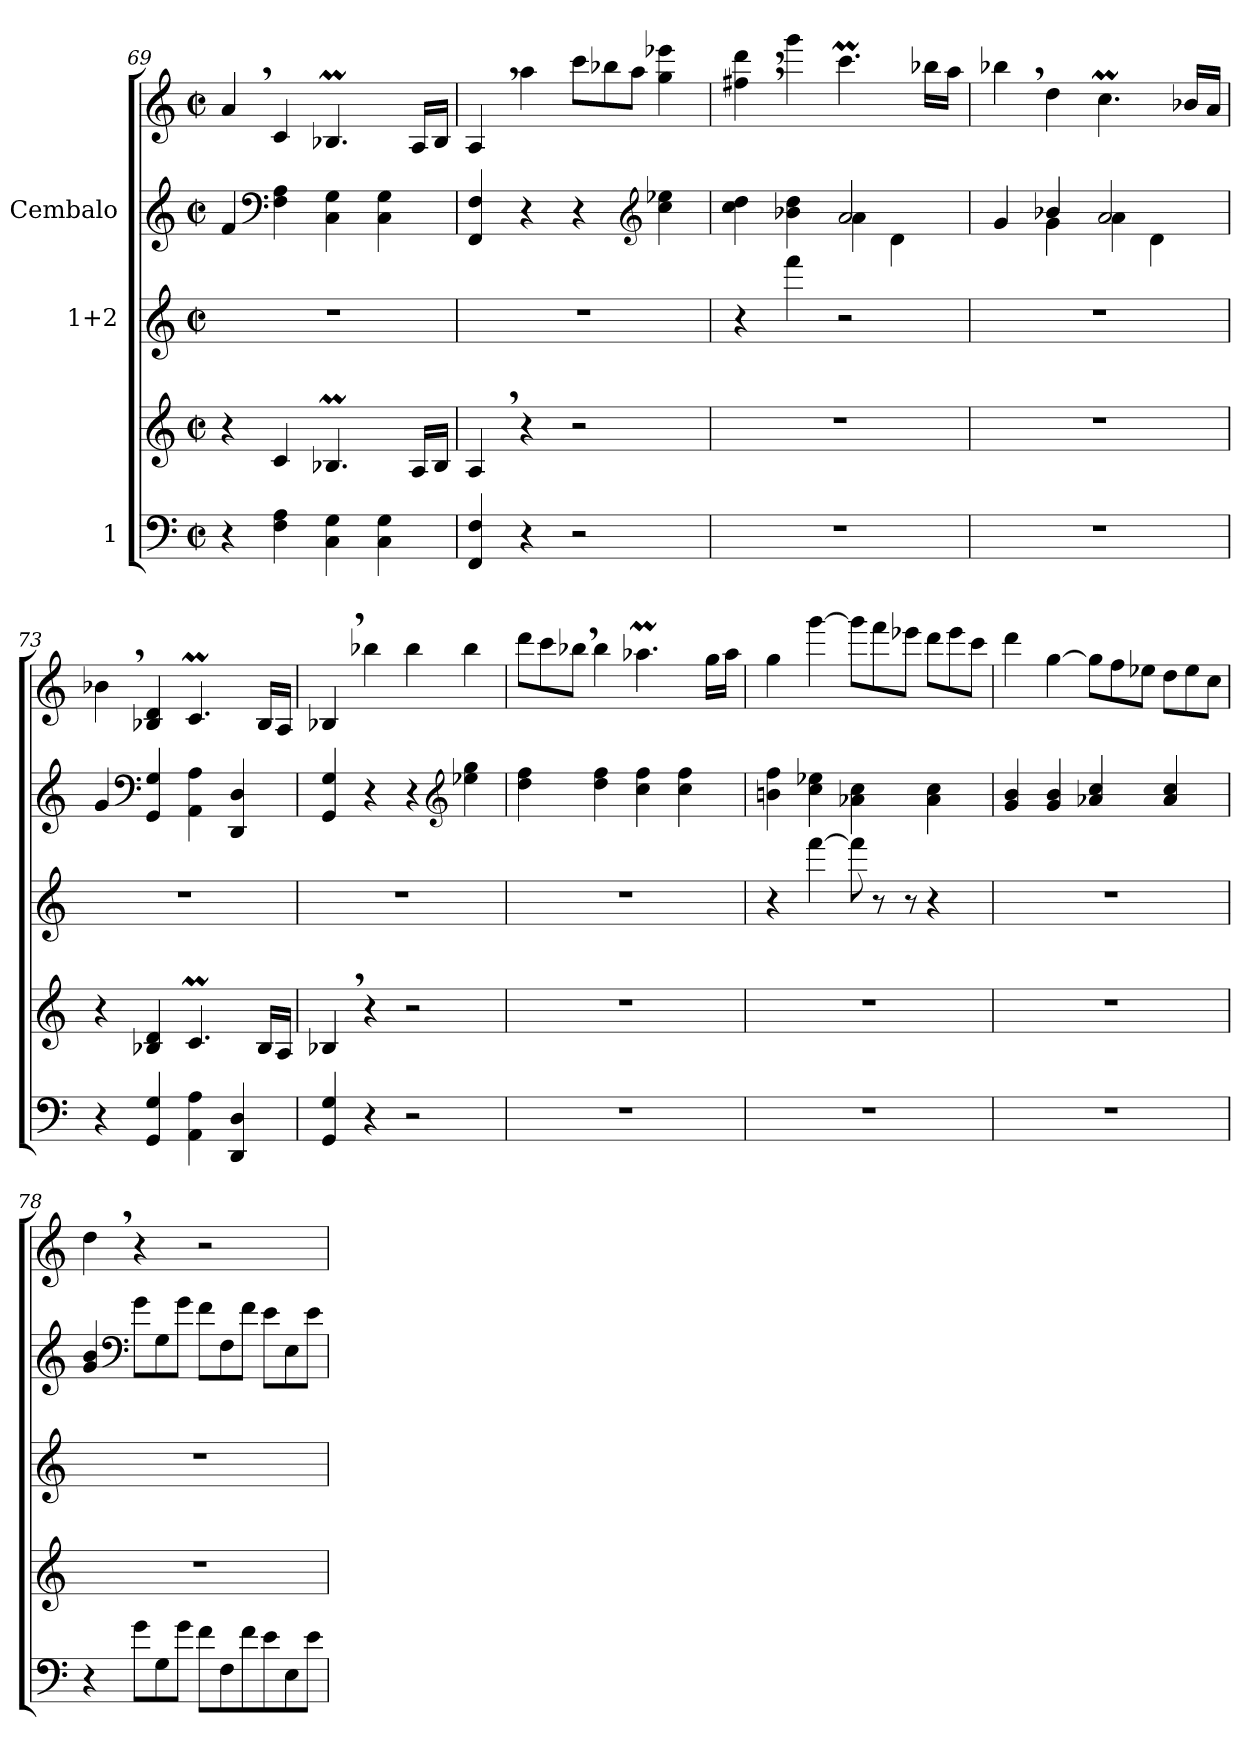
**kern	**kern	**kern	**kern	**kern
*part3	*part3	*part2	*part1	*part1
*staff5	*staff4	*staff3	*staff2	*staff1
*I"1	*	*I"1+2	*I"Cembalo	*
*clefF4	*clefG2	*clefG2	*clefG2	*clefG2
*k[]	*k[]	*k[]	*k[]	*k[]
*M2/2	*M2/2	*M2/2	*M2/2	*M2/2
*met(c|)	*met(c|)	*met(c|)	*met(c|)	*met(c|)
=69	=69	=69	=69	=69
4r	4r	1r	4f/	4a,/
*	*	*	*clefF4	*
4F\ 4A\	4c/	.	4F\ 4A\	4c/
4C\ 4G\	4.B-XM/	.	4C\ 4G\	4.B-XM/
4C\ 4G\	.	.	4C\ 4G\	.
.	16A/LL	.	.	16A/LL
.	16B-/JJ	.	.	16B-/JJ
=70	=70	=70	=70	=70
4FF/ 4F/	4A,/	1r	4FF/ 4F/	4A,/
4r	4r	.	4r	4aa\
*	*	*	*	*Xtuplet
2r	2r	.	4r	12ccc\L
.	.	.	.	12bb-X\
.	.	.	.	12aa\J
*	*	*	*clefG2	*
.	.	.	4cc\ 4ee-X\	4gg\ 4eee-X\
=71	=71	=71	=71	=71
*	*	*	*^	*
1r	1r	4r	4cc\ 4dd\	2ryy	4ff#X\, 4ddd\,
.	.	4fff\	4b-X\ 4dd\	.	4ggg\
.	.	2r	2a/	4a\	4.cccM\
.	.	.	.	4d\	.
.	.	.	.	.	16bb-X\LL
.	.	.	.	.	16aa\JJ
!!LO:LB:g=z
=72	=72	=72	=72	=72	=72
1r	1r	1r	4g/	4ryy	4bb-X,\
.	.	.	4b-X/	4g\	4dd\
.	.	.	2a/	4a\	4.ccM\
.	.	.	.	4d\	.
.	.	.	.	.	16b-X/LL
.	.	.	.	.	16a/JJ
*	*	*	*v	*v	*
=73	=73	=73	=73	=73
4r	4r	1r	4g/	4b-X,\
*	*	*	*clefF4	*
4GG/ 4G/	4B-X/ 4d/	.	4GG/ 4G/	4B-X/ 4d/
4AA\ 4A\	4.cM/	.	4AA\ 4A\	4.cM/
4DD/ 4D/	.	.	4DD/ 4D/	.
.	16B-/LL	.	.	16B-/LL
.	16A/JJ	.	.	16A/JJ
=74	=74	=74	=74	=74
4GG/ 4G/	4B-X,/	1r	4GG/ 4G/	4B-X,/
4r	4r	.	4r	4bb-X\
2r	2r	.	4r	4bb-\
*	*	*	*clefG2	*
.	.	.	4ee-X\ 4gg\	4bb-\
=75	=75	=75	=75	=75
1r	1r	1r	4dd\ 4ff\	12ddd\L
.	.	.	.	12ccc\
.	.	.	.	12bb-X,\J
.	.	.	4dd\ 4ff\	4bb-\
.	.	.	4cc\ 4ff\	4.aa-XM\
.	.	.	4cc\ 4ff\	.
.	.	.	.	16gg\LL
.	.	.	.	16aa-\JJ
!!LO:LB:g=z
=76	=76	=76	=76	=76
1r	1r	4r	4bn\ 4ff\	4gg\
.	.	[4fff\	4cc\ 4ee-X\	[4ggg\
*	*	*Xtuplet	*	*
.	.	12fff\]	4a-X\ 4cc\	12ggg\L]
.	.	12r	.	12fff\
.	.	12r	.	12eee-X\J
.	.	4r	4a-\ 4cc\	12ddd\L
.	.	.	.	12eee-\
.	.	.	.	12ccc\J
=77	=77	=77	=77	=77
1r	1r	1r	4g/ 4b/	4ddd\
.	.	.	4g/ 4b/	[4gg\
.	.	.	4a-X/ 4cc/	12gg\L]
.	.	.	.	12ff\
.	.	.	.	12ee-X\J
.	.	.	4a-/ 4cc/	12dd\L
.	.	.	.	12ee-\
.	.	.	.	12cc\J
=78	=78	=78	=78	=78
4r	1r	1r	4g/ 4b/	4dd,\
*	*	*	*clefF4	*
*Xtuplet	*	*	*Xtuplet	*
12g\L	.	.	12g\L	4r
12G\	.	.	12G\	.
12g\J	.	.	12g\J	.
12f\L	.	.	12f\L	2r
12F\	.	.	12F\	.
12f\	.	.	12f\J	.
12e\	.	.	12e\L	.
12E\	.	.	12E\	.
12e\J	.	.	12e\J	.
=	=	=	=	=
*-	*-	*-	*-	*-
